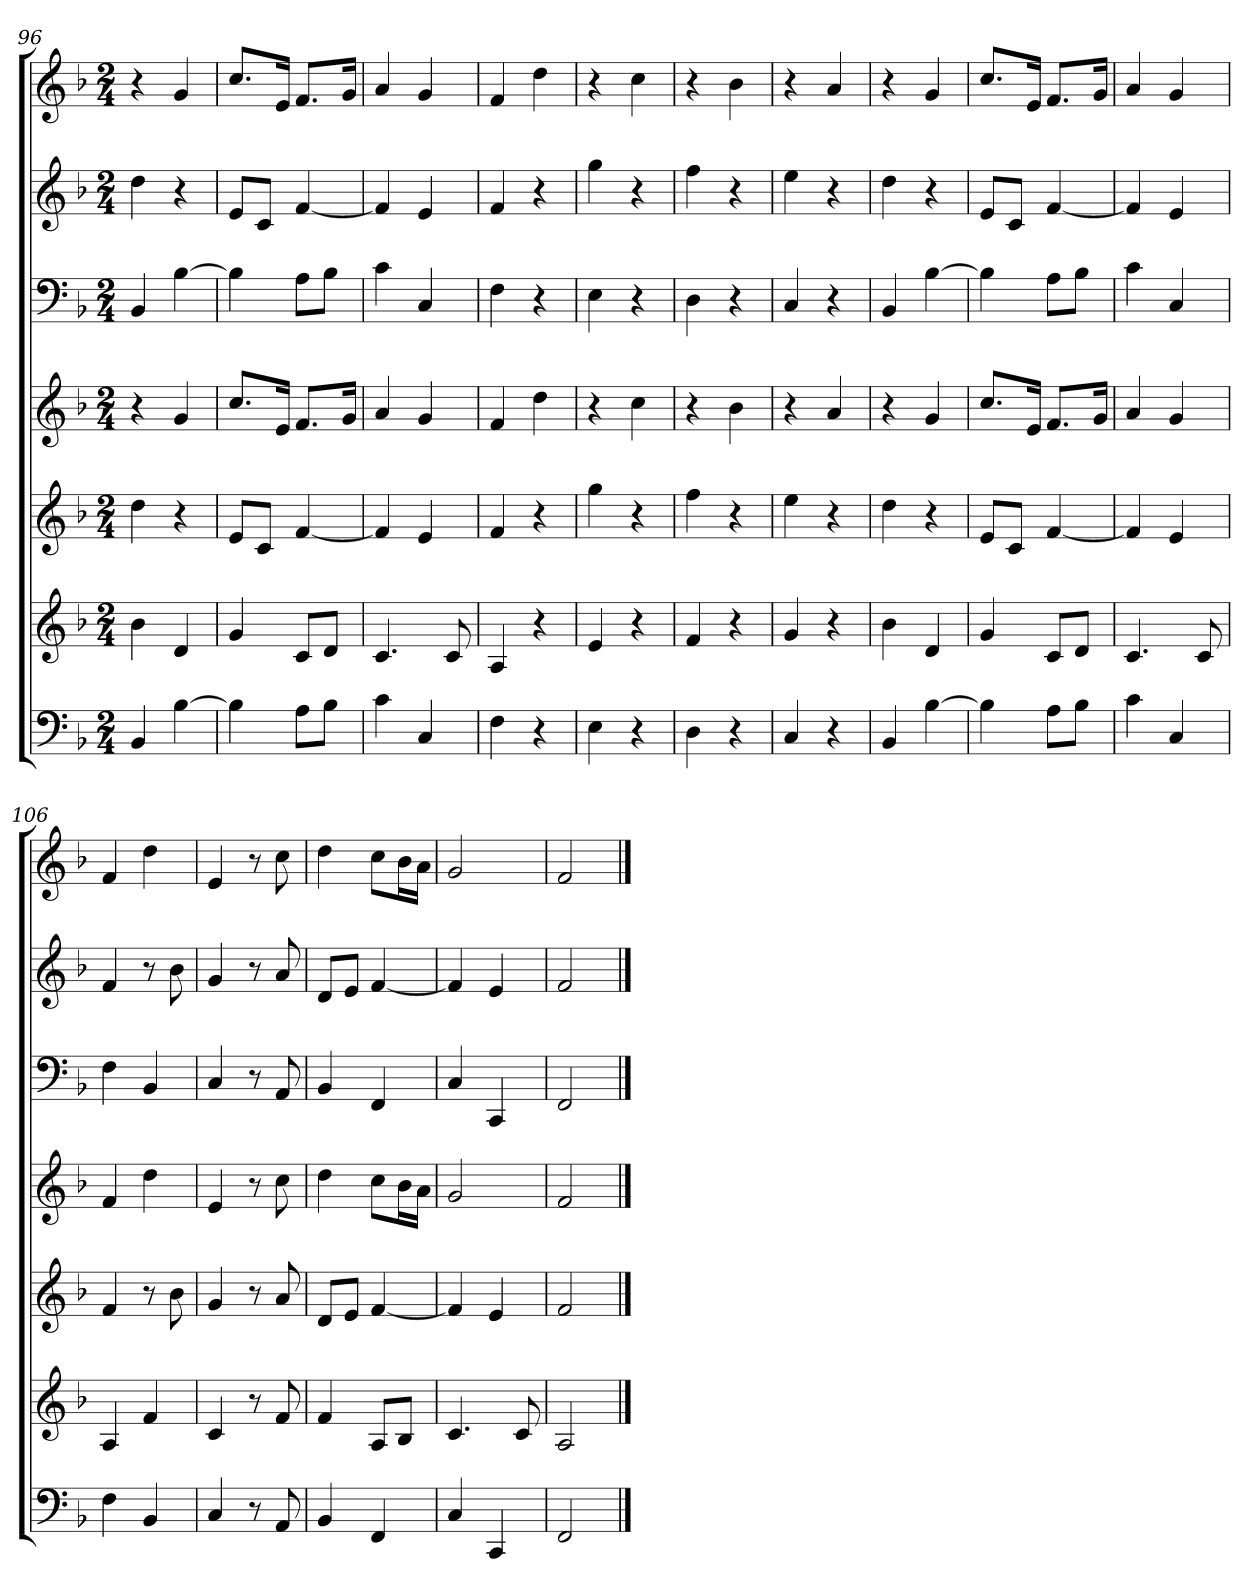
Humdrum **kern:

**kern	**kern	**kern	**kern	**kern	**kern	**kern
*part7	*part6	*part5	*part4	*part3	*part2	*part1
*staff7	*staff6	*staff5	*staff4	*staff3	*staff2	*staff1
*k[b-]	*k[b-]	*k[b-]	*k[b-]	*k[b-]	*k[b-]	*k[b-]
*d:	*d:	*d:	*d:	*d:	*d:	*d:
*M2/4	*M2/4	*M2/4	*M2/4	*M2/4	*M2/4	*M2/4
=96	=96	=96	=96	=96	=96	=96
4BB-	4b-	4dd	4r	4BB-	4dd	4r
[4B-	4d	4r	4g	[4B-	4r	4g
=97	=97	=97	=97	=97	=97	=97
4B-]	4g	8eL	8.ccL	4B-]	8eL	8.ccL
.	.	8cJ	.	.	8cJ	.
.	.	.	16eJk	.	.	16eJk
8AL	8cL	[4f	8.fL	8AL	[4f	8.fL
8B-J	8dJ	.	.	8B-J	.	.
.	.	.	16gJk	.	.	16gJk
=98	=98	=98	=98	=98	=98	=98
4c	4.c	4f]	4a	4c	4f]	4a
4C	.	4e	4g	4C	4e	4g
.	8c	.	.	.	.	.
=99	=99	=99	=99	=99	=99	=99
4F	4A	4f	4f	4F	4f	4f
4r	4r	4r	4dd	4r	4r	4dd
=100	=100	=100	=100	=100	=100	=100
4E	4e	4gg	4r	4E	4gg	4r
4r	4r	4r	4cc	4r	4r	4cc
=101	=101	=101	=101	=101	=101	=101
4D	4f	4ff	4r	4D	4ff	4r
4r	4r	4r	4b-	4r	4r	4b-
=102	=102	=102	=102	=102	=102	=102
4C	4g	4ee	4r	4C	4ee	4r
4r	4r	4r	4a	4r	4r	4a
=103	=103	=103	=103	=103	=103	=103
4BB-	4b-	4dd	4r	4BB-	4dd	4r
[4B-	4d	4r	4g	[4B-	4r	4g
=104	=104	=104	=104	=104	=104	=104
4B-]	4g	8eL	8.ccL	4B-]	8eL	8.ccL
.	.	8cJ	.	.	8cJ	.
.	.	.	16eJk	.	.	16eJk
8AL	8cL	[4f	8.fL	8AL	[4f	8.fL
8B-J	8dJ	.	.	8B-J	.	.
.	.	.	16gJk	.	.	16gJk
=105	=105	=105	=105	=105	=105	=105
4c	4.c	4f]	4a	4c	4f]	4a
4C	.	4e	4g	4C	4e	4g
.	8c	.	.	.	.	.
=106	=106	=106	=106	=106	=106	=106
4F	4A	4f	4f	4F	4f	4f
4BB-	4f	8r	4dd	4BB-	8r	4dd
.	.	8b-	.	.	8b-	.
=107	=107	=107	=107	=107	=107	=107
4C	4c	4g	4e	4C	4g	4e
8r	8r	8r	8r	8r	8r	8r
8AA	8f	8a	8cc	8AA	8a	8cc
=108	=108	=108	=108	=108	=108	=108
4BB-	4f	8dL	4dd	4BB-	8dL	4dd
.	.	8eJ	.	.	8eJ	.
4FF	8AL	[4f	8ccL	4FF	[4f	8ccL
.	8B-J	.	16b-L	.	.	16b-L
.	.	.	16aJJ	.	.	16aJJ
=109	=109	=109	=109	=109	=109	=109
4C	4.c	4f]	2g	4C	4f]	2g
4CC	.	4e	.	4CC	4e	.
.	8c	.	.	.	.	.
=110	=110	=110	=110	=110	=110	=110
2FF	2A	2f	2f	2FF	2f	2f
==	==	==	==	==	==	==
*-	*-	*-	*-	*-	*-	*-
